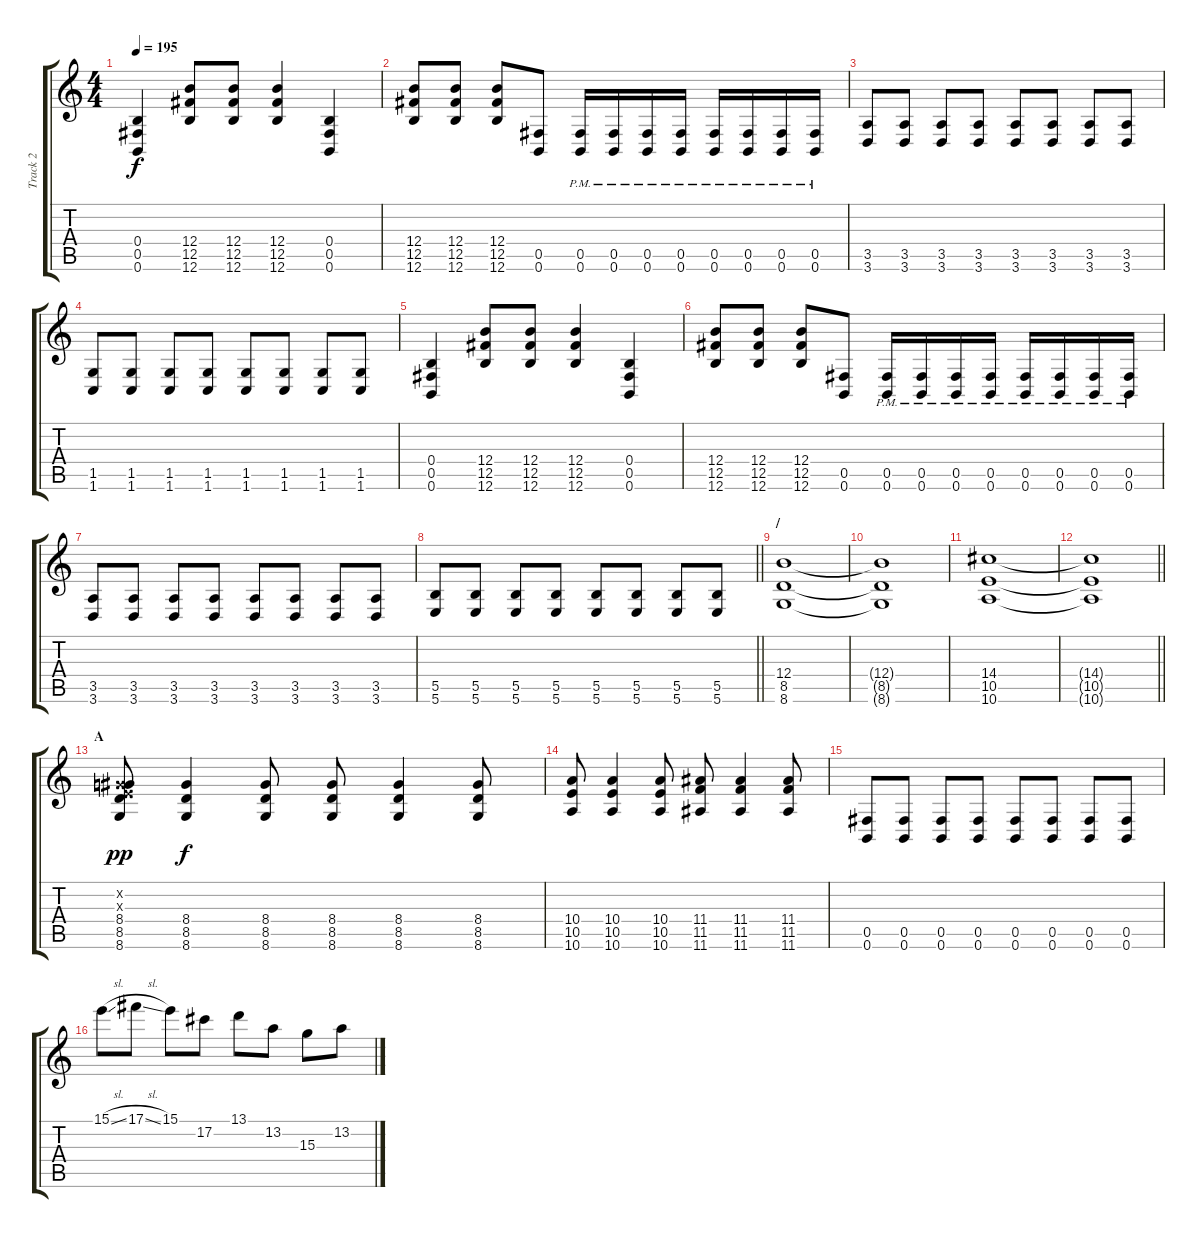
\track ("Track 2" "Track 2") {instrument overdrivenguitar}
\staff {score tabs}
\tuning (Db4 Ab3 E3 B2 Gb2 B1) {hide}
\ts (4 4)
\tempo 195
\clef g2
\ks c
(0.4 0.5 0.6).4{dy f} (12.4 12.5 12.6).8 (12.4 12.5 12.6).8 (12.4 12.5 12.6).4 (0.4 0.5 0.6).4 |
(12.4 12.5 12.6).8 (12.4 12.5 12.6).8 (12.4 12.5 12.6).8 (0.5 0.6).8 (0.5{pm} 0.6{pm}).16 (0.5{pm} 0.6{pm}).16 (0.5{pm} 0.6{pm}).16 (0.5{pm} 0.6{pm}).16 (0.5{pm} 0.6{pm}).16 (0.5{pm} 0.6{pm}).16 (0.5{pm} 0.6{pm}).16 (0.5{pm} 0.6{pm}).16 |
(3.5 3.6).8 (3.5 3.6).8 (3.5 3.6).8 (3.5 3.6).8 (3.5 3.6).8 (3.5 3.6).8 (3.5 3.6).8 (3.5 3.6).8 |
(1.5 1.6).8 (1.5 1.6).8 (1.5 1.6).8 (1.5 1.6).8 (1.5 1.6).8 (1.5 1.6).8 (1.5 1.6).8 (1.5 1.6).8 |
(0.4 0.5 0.6).4 (12.4 12.5 12.6).8 (12.4 12.5 12.6).8 (12.4 12.5 12.6).4 (0.4 0.5 0.6).4 |
(12.4 12.5 12.6).8 (12.4 12.5 12.6).8 (12.4 12.5 12.6).8 (0.5 0.6).8 (0.5{pm} 0.6{pm}).16 (0.5{pm} 0.6{pm}).16 (0.5{pm} 0.6{pm}).16 (0.5{pm} 0.6{pm}).16 (0.5{pm} 0.6{pm}).16 (0.5{pm} 0.6{pm}).16 (0.5{pm} 0.6{pm}).16 (0.5{pm} 0.6{pm}).16 |
(3.5 3.6).8 (3.5 3.6).8 (3.5 3.6).8 (3.5 3.6).8 (3.5 3.6).8 (3.5 3.6).8 (3.5 3.6).8 (3.5 3.6).8 |
\barLineRight lightlight
(5.5 5.6).8 (5.5 5.6).8 (5.5 5.6).8 (5.5 5.6).8 (5.5 5.6).8 (5.5 5.6).8 (5.5 5.6).8 (5.5 5.6).8 |
\section ("" "/")
(12.4 8.5 8.6).1 |
(12.4{t} 8.5{t} 8.6{t}).1 |
(14.4 10.5 10.6).1 |
\barLineRight lightlight
(14.4{t} 10.5{t} 10.6{t}).1 |
\section ("" "A")
(0.2{x} 0.3{x} 8.4 8.5 8.6).8{dy pp} (8.4 8.5 8.6).4{dy f} (8.4 8.5 8.6).8 (8.4 8.5 8.6).8 (8.4 8.5 8.6).4 (8.4 8.5 8.6).8 |
(10.4 10.5 10.6).8 (10.4 10.5 10.6).4 (10.4 10.5 10.6).8 (11.4 11.5 11.6).8 (11.4 11.5 11.6).4 (11.4 11.5 11.6).8 |
(0.5 0.6).8 (0.5 0.6).8 (0.5 0.6).8 (0.5 0.6).8 (0.5 0.6).8 (0.5 0.6).8 (0.5 0.6).8 (0.5 0.6).8 |
15.1{sl}.8 17.1{sl}.8 15.1.8 17.2.8 13.1.8 13.2.8 15.3.8 13.2.8
